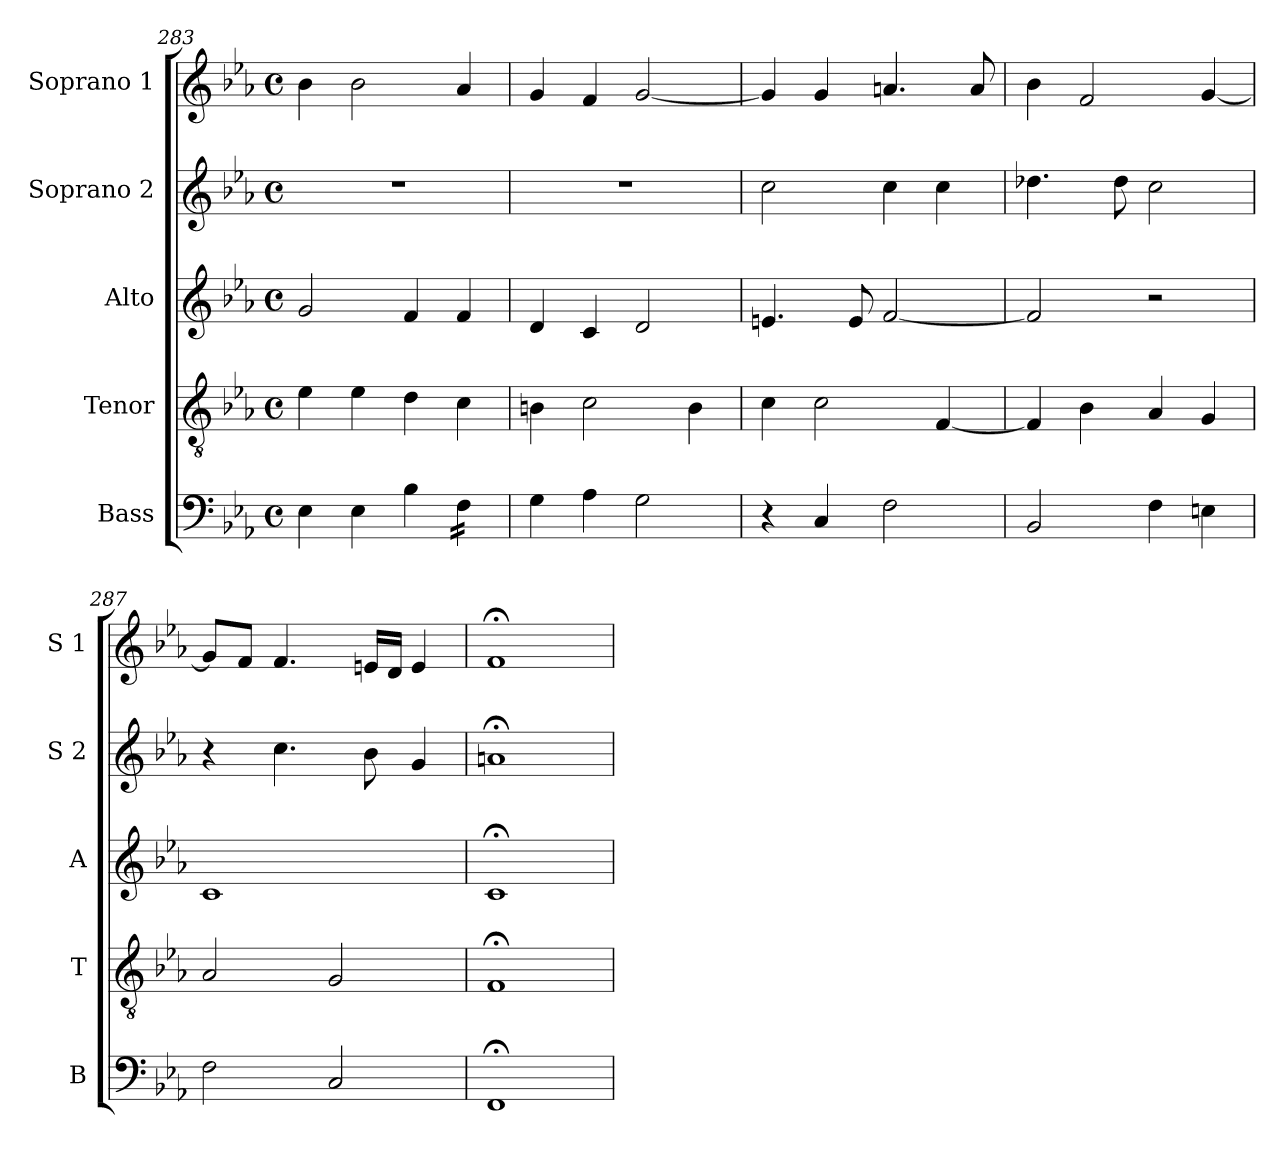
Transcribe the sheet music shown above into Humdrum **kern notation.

**kern	**kern	**kern	**kern	**kern
*part5	*part4	*part3	*part2	*part1
*staff5	*staff4	*staff3	*staff2	*staff1
*I"Bass	*I"Tenor	*I"Alto	*I"Soprano 2	*I"Soprano 1
*I'B	*I'T	*I'A	*I'S 2	*I'S 1
*clefF4	*clefGv2	*clefG2	*clefG2	*clefG2
*k[b-e-a-]	*k[b-e-a-]	*k[b-e-a-]	*k[b-e-a-]	*k[b-e-a-]
*E-:	*E-:	*E-:	*E-:	*E-:
*M4/4	*M4/4	*M4/4	*M4/4	*M4/4
*met(c)	*met(c)	*met(c)	*met(c)	*met(c)
=283	=283	=283	=283	=283
4E-\	4e-\	2g/	1r	4b-\
4E-\	4e-\	.	.	2b-\
4B-\	4d\	4f/	.	.
*tremolo	*	*	*	*
16F\LL	4c\	4f/	.	4a-/
16F\	.	.	.	.
16F\	.	.	.	.
16F\JJ	.	.	.	.
*Xtremolo	*	*	*	*
!!LO:LB:g=z
=284	=284	=284	=284	=284
4G\	4Bn\	4d/	1r	4g/
4A-\	2c\	4c/	.	4f/
2G\	.	2d/	.	[<2g/
.	4B\	.	.	.
=285	=285	=285	=285	=285
4r	4c\	4.en/	2cc\	4g/]
4C/	2c\	.	.	4g/
.	.	8e/	.	.
2F\	.	[<2f/	4cc\	4.an/
.	[<4F/	.	4cc\	.
.	.	.	.	8a/
=286	=286	=286	=286	=286
2BB-/	4F/]	2f/]	4.dd-X\	4b-\
.	4B-\	.	.	2f/
.	.	.	8dd-\	.
4F\	4A-/	2r	2cc\	.
4En\	4G/	.	.	[<4g/
=287	=287	=287	=287	=287
2F\	2A-/	1c	4r	8g/L]
.	.	.	.	8f/J
.	.	.	4.cc\	4.f/
2C/	2G/	.	.	.
.	.	.	8b-\	16en/LL
.	.	.	.	16d/JJ
.	.	.	4g/	4e/
=288	=288	=288	=288	=288
1FF;	1F;	1c;	1an;	1f;
=!	=!	=!	=!	=!
*-	*-	*-	*-	*-
